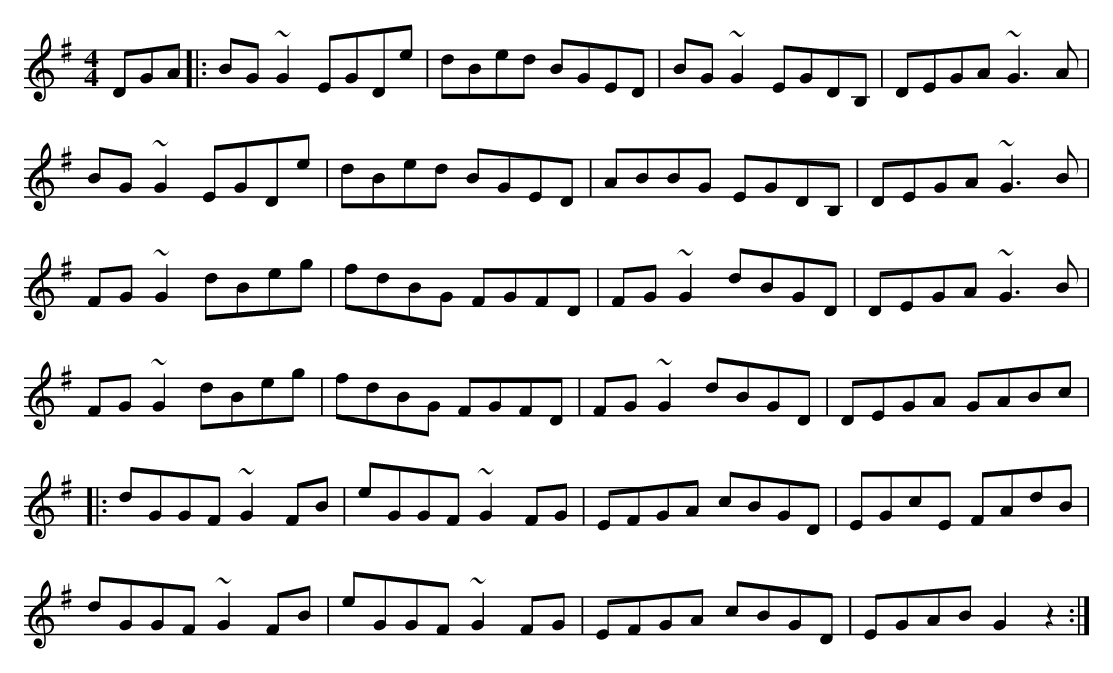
X:1
M:4/4
K:G
DGA|:BG~G2 EGDe|dBed BGED|BG~G2 EGDB,|DEGA ~G3A|
BG~G2 EGDe|dBed BGED|ABBG EGDB,|DEGA ~G3B|
FG~G2 dBeg|fdBG FGFD|FG~G2 dBGD|DEGA ~G3B|
FG~G2 dBeg|fdBG FGFD|FG~G2 dBGD|DEGA GABc|
|:dGGF ~G2FB|eGGF ~G2FG|EFGA cBGD|EGcE FAdB|
dGGF ~G2FB|eGGF ~G2FG|EFGA cBGD|EGAB G2z2:|
